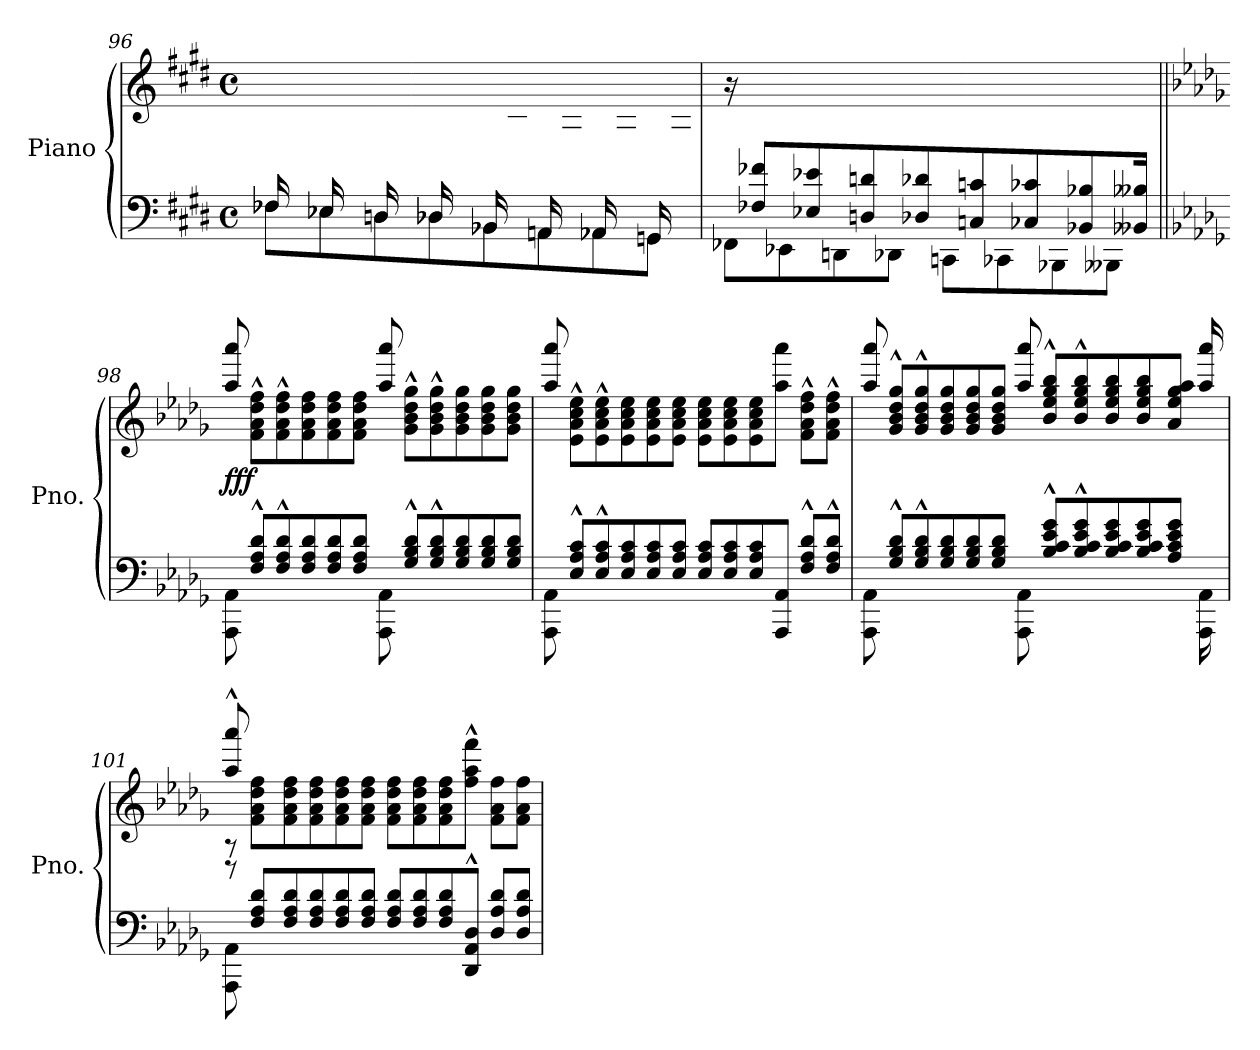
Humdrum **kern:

**kern	**kern	**dynam
*part1	*part1	*part1
*staff2	*staff1	*staff1/2
*I"Piano	*	*
*I'Pno.	*	*
*clefF4	*clefG2	*
*k[f#c#g#d#]	*k[f#c#g#d#]	*
*M4/4	*M4/4	*
*met(c)	*met(c)	*
=96	=96	=96
*^	*^	*
16F-X/LL	8F-\L	1ryy	16ryy	.
16ryy	.	.	16f-X\ 16ff-X\	.
16E-X/	8E-\	.	16ryy	.
16ryy	.	.	16e-X\ 16ee-X\	.
16Dn/	8D\	.	16ryy	.
16ryy	.	.	16dn\ 16ddn\	.
16D-X/	8D-\	.	16ryy	.
16ryy	.	.	16d-X\ 16dd-X\	.
16BB-X/	8BB-\	.	16ryy	.
16ryy	.	.	16B-X\ 16b-X\	.
16AAn/	8AA\	.	16ryy	.
16ryy	.	.	16An\ 16an\	.
16AA-X/	8AA-\	.	16ryy	.
16ryy	.	.	16A-X\ 16a-X\	.
16GGn/	8GG\J	.	16ryy	.
16ryy	.	.	16Gn\ 16gn\JJ	.
!!LO:LB:g=z
=97	=97	=97	=97	=97
!	!	!LO:TX:b:t=&lt;i&gt;poco rall.&lt;/i&gt;	!	!
*	*	*v	*v	*
16ryy	8FF-X\L	16r	.
8F-X/ 8f-X/L	.	2...ryy	.
.	8EE-X\	.	.
8E-X/ 8e-X/	.	.	.
.	8DDn\	.	.
8Dn/ 8dn/	.	.	.
.	8DD-X\J	.	.
8D-X/ 8d-X/	.	.	.
.	8CCn\L	.	.
8Cn/ 8cn/	.	.	.
.	8CC-X\	.	.
8C-X/ 8c-X/	.	.	.
.	8BBB-X\	.	.
8BB-X/ 8B-X/	.	.	.
.	8BBB--X\J	.	.
16BB--X/ 16B--X/Jk	.	.	.
*v	*v	*	*
!!LO:LB:g=z
=98||	=98||	=98||
*k[b-e-a-d-g-]	*k[b-e-a-d-g-]	*
*Xtuplet	*Xtuplet	*
!	!	!LO:DY:b
12AAA-\ 12AA-\	12aa-/ 12aaa-/	fff
12F/^^ 12A-/^^ 12d-/^^L	12f\^^ 12a-\^^ 12dd-\^^ 12ff\^^L	.
12F/^^ 12A-/^^ 12d-/^^	12f\^^ 12a-\^^ 12dd-\^^ 12ff\^^	.
12F/ 12A-/ 12d-/	12f\ 12a-\ 12dd-\ 12ff\	.
12F/ 12A-/ 12d-/	12f\ 12a-\ 12dd-\ 12ff\	.
12F/ 12A-/ 12d-/J	12f\ 12a-\ 12dd-\ 12ff\J	.
12AAA-\ 12AA-\	12aa-/ 12aaa-/	.
12G-/^^ 12B-/^^ 12d-/^^L	12g-\^^ 12b-\^^ 12dd-\^^ 12gg-\^^L	.
12G-/^^ 12B-/^^ 12d-/^^	12g-\^^ 12b-\^^ 12dd-\^^ 12gg-\^^	.
12G-/ 12B-/ 12d-/	12g-\ 12b-\ 12dd-\ 12gg-\	.
12G-/ 12B-/ 12d-/	12g-\ 12b-\ 12dd-\ 12gg-\	.
12G-/ 12B-/ 12d-/J	12g-\ 12b-\ 12dd-\ 12gg-\J	.
=99	=99	=99
12AAA-\ 12AA-\	12aa-/ 12aaa-/	.
12E-/^^ 12A-/^^ 12c/^^L	12e-\^^ 12a-\^^ 12cc\^^ 12ee-\^^L	.
12E-/^^ 12A-/^^ 12c/^^	12e-\^^ 12a-\^^ 12cc\^^ 12ee-\^^	.
12E-/ 12A-/ 12c/	12e-\ 12a-\ 12cc\ 12ee-\	.
12E-/ 12A-/ 12c/	12e-\ 12a-\ 12cc\ 12ee-\	.
12E-/ 12A-/ 12c/J	12e-\ 12a-\ 12cc\ 12ee-\J	.
12E-/ 12A-/ 12c/L	12e-\ 12a-\ 12cc\ 12ee-\L	.
12E-/ 12A-/ 12c/	12e-\ 12a-\ 12cc\ 12ee-\	.
12E-/ 12A-/ 12c/	12e-\ 12a-\ 12cc\ 12ee-\	.
12AAA-/ 12AA-/J	12aa-\ 12aaa-\J	.
12F/^^ 12A-/^^ 12d-/^^L	12f\^^ 12a-\^^ 12dd-\^^ 12ff\^^L	.
12F/^^ 12A-/^^ 12d-/^^J	12f\^^ 12a-\^^ 12dd-\^^ 12ff\^^J	.
!!LO:PB:g=z
=100	=100	=100
*^	*^	*
12AAA-\ 12AA-\	2ryy	12aa-/ 12aaa-/	2ryy	.
12G-/^^ 12B-/^^ 12d-/^^L	.	12g-/^^ 12b-/^^ 12dd-/^^ 12gg-/^^L	.	.
12G-/^^ 12B-/^^ 12d-/^^	.	12g-/^^ 12b-/^^ 12dd-/^^ 12gg-/^^	.	.
12G-/ 12B-/ 12d-/	.	12g-/ 12b-/ 12dd-/ 12gg-/	.	.
12G-/ 12B-/ 12d-/	.	12g-/ 12b-/ 12dd-/ 12gg-/	.	.
12G-/ 12B-/ 12d-/J	.	12g-/ 12b-/ 12dd-/ 12gg-/J	.	.
12AAA-\ 12AA-\	3ryy	12aa-/ 12aaa-/	3ryy	.
12B-/^^ 12c/^^ 12e-/^^ 12g-/^^L	.	12b-/^^ 12ee-/^^ 12gg-/^^ 12bb-/^^L	.	.
12B-/^^ 12c/^^ 12e-/^^ 12g-/^^	.	12b-/^^ 12ee-/^^ 12gg-/^^ 12bb-/^^	.	.
12B-/ 12c/ 12e-/ 12g-/	.	12b-/ 12ee-/ 12gg-/ 12bb-/	.	.
12B-/ 12c/ 12e-/ 12g-/	12.ryy	12b-/ 12ee-/ 12gg-/ 12bb-/	12.ryy	.
12A-/ 12c/ 12e-/ 12g-/J	.	12a-/ 12ee-/ 12gg-/ 12aa-/J	.	.
.	24AAA-\ 24AA-\	.	24aa-/ 24aaa-/	.
!!LO:LB:g=z	!!
=101	=101	=101	=101	=101
12AAA-\ 12AA-\	8rb	12aa-/^^ 12aaa-/^^	8r	.
12F/ 12A-/ 12d-/L	.	12f\ 12a-\ 12dd-\ 12ff\L	.	.
.	2..ryy	.	2..ryy	.
12F/ 12A-/ 12d-/	.	12f\ 12a-\ 12dd-\ 12ff\	.	.
12F/ 12A-/ 12d-/	.	12f\ 12a-\ 12dd-\ 12ff\	.	.
12F/ 12A-/ 12d-/	.	12f\ 12a-\ 12dd-\ 12ff\	.	.
12F/ 12A-/ 12d-/J	.	12f\ 12a-\ 12dd-\ 12ff\J	.	.
12F/ 12A-/ 12d-/L	.	12f\ 12a-\ 12dd-\ 12ff\L	.	.
12F/ 12A-/ 12d-/	.	12f\ 12a-\ 12dd-\ 12ff\	.	.
12F/ 12A-/ 12d-/	.	12f\ 12a-\ 12dd-\ 12ff\	.	.
12DD-/^^ 12AA-/^^ 12D-/^^J	.	12ff\^^ 12aa-\^^ 12fff\^^J	.	.
12D-/ 12A-/ 12d-/L	.	12f\ 12a-\ 12ff\L	.	.
12D-/ 12A-/ 12d-/J	.	12f\ 12a-\ 12ff\J	.	.
*v	*v	*	*	*
*	*v	*v	*
=	=	=
*-	*-	*-
